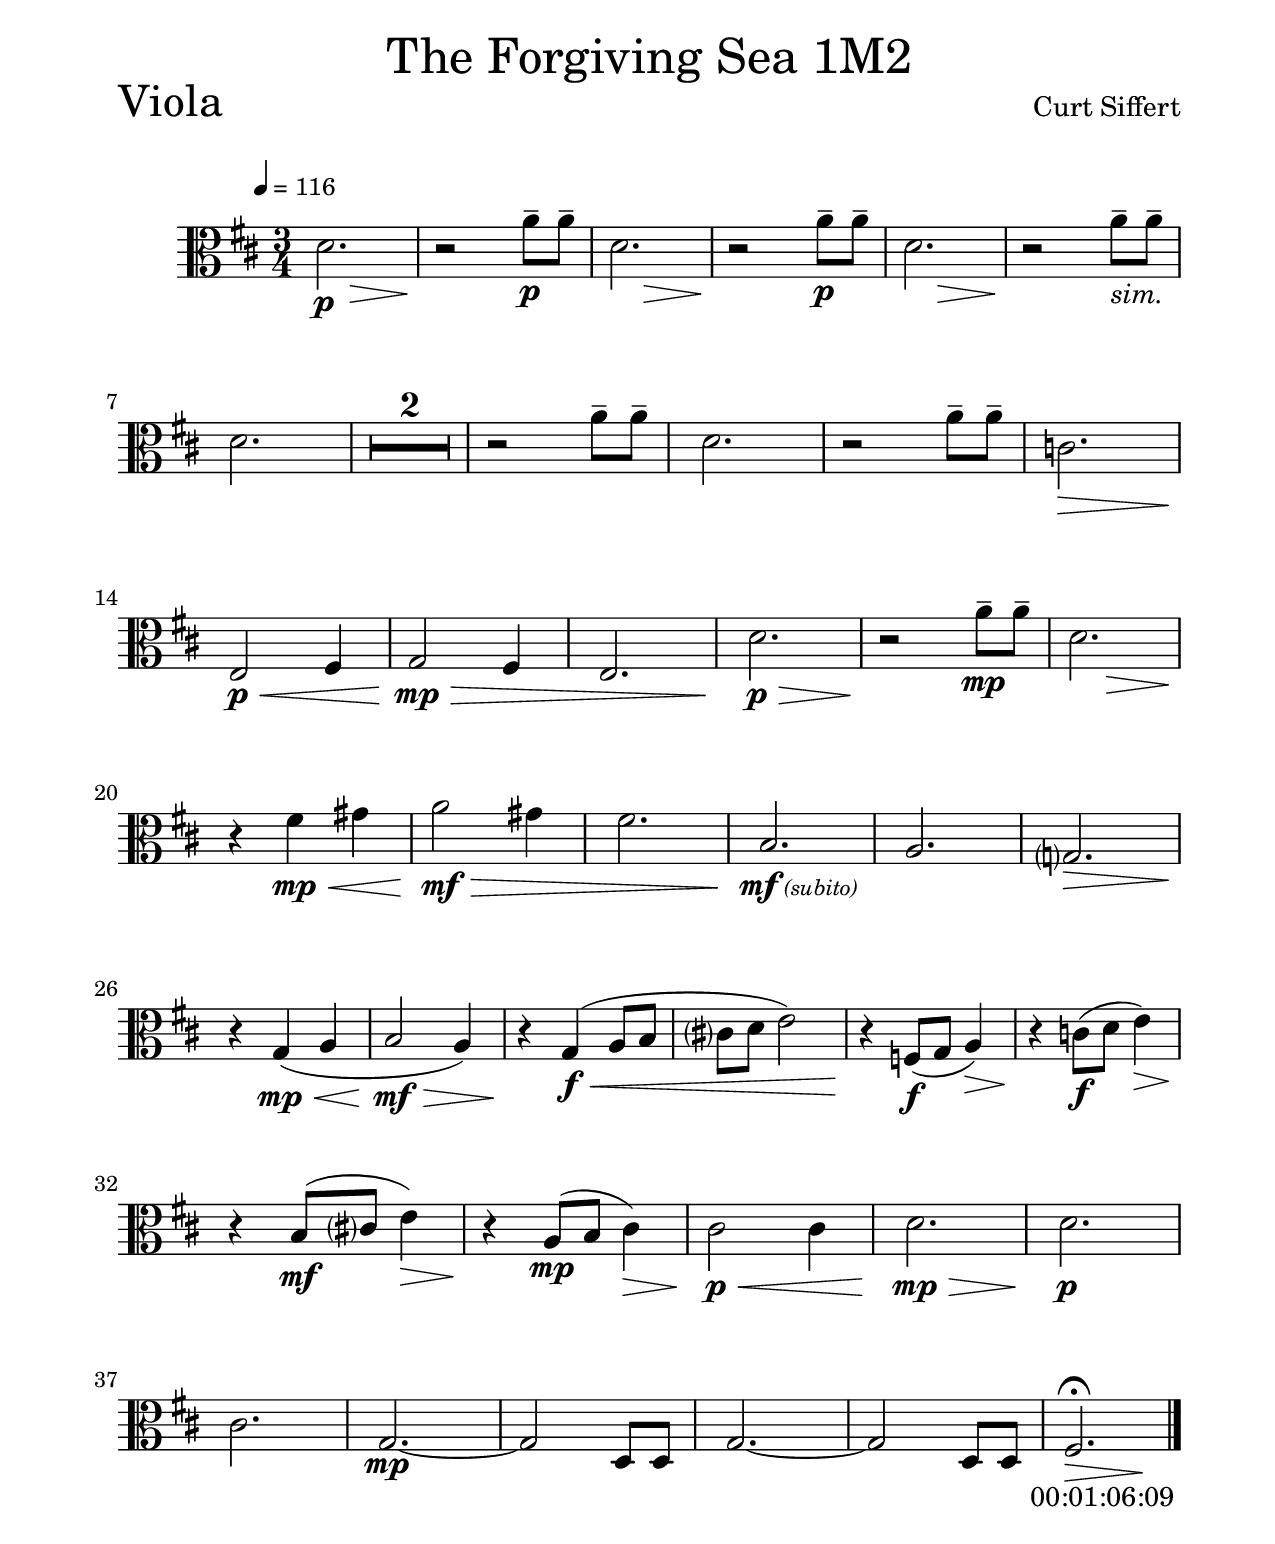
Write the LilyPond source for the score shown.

\version "2.16.0"
\include "english.ly"
\include "../lib/parts.ily"

\header {
  	instrument = \markup \larger \larger "Viola"
}

\version "2.16.0"
\include "english.ly"

#(ly:set-option 'relative-includes #t)
\version "2.24.0"
\include "english.ly"

% calculate x-alignment based on attribute text + dynamic text
% this has to be a markup-command to get stencil-extent based on (interpret-markup layout props ...)
#(define-markup-command (center-dyn layout props atr-text dyn)(markup? string?)
  "x-align on center of dynamic"
  (let* (
          (text (string-append " " atr-text))
          (atr-stencil (interpret-markup layout props (markup #:normal-text #:tiny #:italic text)))
          (dyn-stencil (interpret-markup layout props (markup #:dynamic dyn)))
          (atr-x-ext (ly:stencil-extent atr-stencil X))
          (dyn-x-ext (ly:stencil-extent dyn-stencil X))
          (atr-x (- (cdr atr-x-ext)(car atr-x-ext)))
          (dyn-x (- (cdr dyn-x-ext)(car dyn-x-ext)))
          (x-align
            (* (-
                 (/ (+ atr-x (/ dyn-x 2)) (+ atr-x dyn-x) )
                 0.5) -2)
          )
        )
        (interpret-markup layout props (markup #:halign x-align #:concat (#:dynamic dyn #:normal-text #:tiny #:italic text)))
))
% define a 'new' attributed dynamic script
#(define (make-atr-dynamic-script atr dyn)
        (let ((dynamic (make-dynamic-script (markup #:center-dyn atr dyn))))
             (ly:music-set-property! dynamic 'tweaks (acons 'X-offset 0 (ly:music-property dynamic 'tweaks)))
             dynamic))


mfsub = #(make-atr-dynamic-script "(subito)" "mf")

violaNotes = \relative c' {

	\time 3/4
	\key d \major
	\set tieWaitForNote = ##t
	\clef alto

	<< d2.\p {s4 s2\>}>> |
	
	r2\! a'8--\p a-- |
	<< d,2. {s4 s2\>}>> |

	r2\! a'8--\p a-- |
	<< d,2. {s4 s2\>}>> |
	
	r2\! a'8--_\markup {\italic "sim."} a-- |	
	
	\tag #'part { \break }
	
	d,2.
		
	R2.*2
	
	r2\! a'8-- a-- |	
	d,2.
	
	r2\! a'8-- a-- |	
	c,2.\>

	\tag #'part { \break }
	
	e,2\p\< fs4
	g2\mp\> fs4
	e2.
	
	d'2.\p\>
	
	r2\! a'8--\mp a-- |	
	<< d,2. {s4 s2\>}>> |

	\tag #'part { \break }

	r4\! fs\mp\< gs |
	a2\mf\> gs4 |
	fs2.
	
	b,2.\mfsub	
	a2.
	g?2.\>

	\tag #'part { \break }
	
	r4\! g\mp\<( a |
	b2\mf\> a4)
	
	r4\! g\f\<(a8 b |
	cs? d e2)
	
	r4\! f,8\f(g a4\>)
	r4\! c8\f(d e4\>)
	
	\tag #'part { \break }

	r4\! b8\mf(cs? e4\>)
	r4\! a,8\mp(b cs4\>)
	
	cs2\p\< cs4 |
	d2.\mp\>
	d2.\p

	\tag #'part { \break }
	
	cs2.
	g2.\mp~ |
	g2 d8 d |
	g2.~
	g2 d8 d
	
	
	<< {fs2.\fermata } {s4\> s4 s4\!} >>
		
	\bar "|."
	\tag #'part {
		\override Score.RehearsalMark #'direction = #DOWN
		\override Score.RehearsalMark #'self-alignment-X = #RIGHT  
		\override Score.RehearsalMark #'font-size = #0
		\mark "00:01:06:09"			
	}
	
	
		
}


<<
	\new Staff \relative c'' { 
		\everyPartScore
		\keepWithTag #'part \violaNotes	
	}	
>>